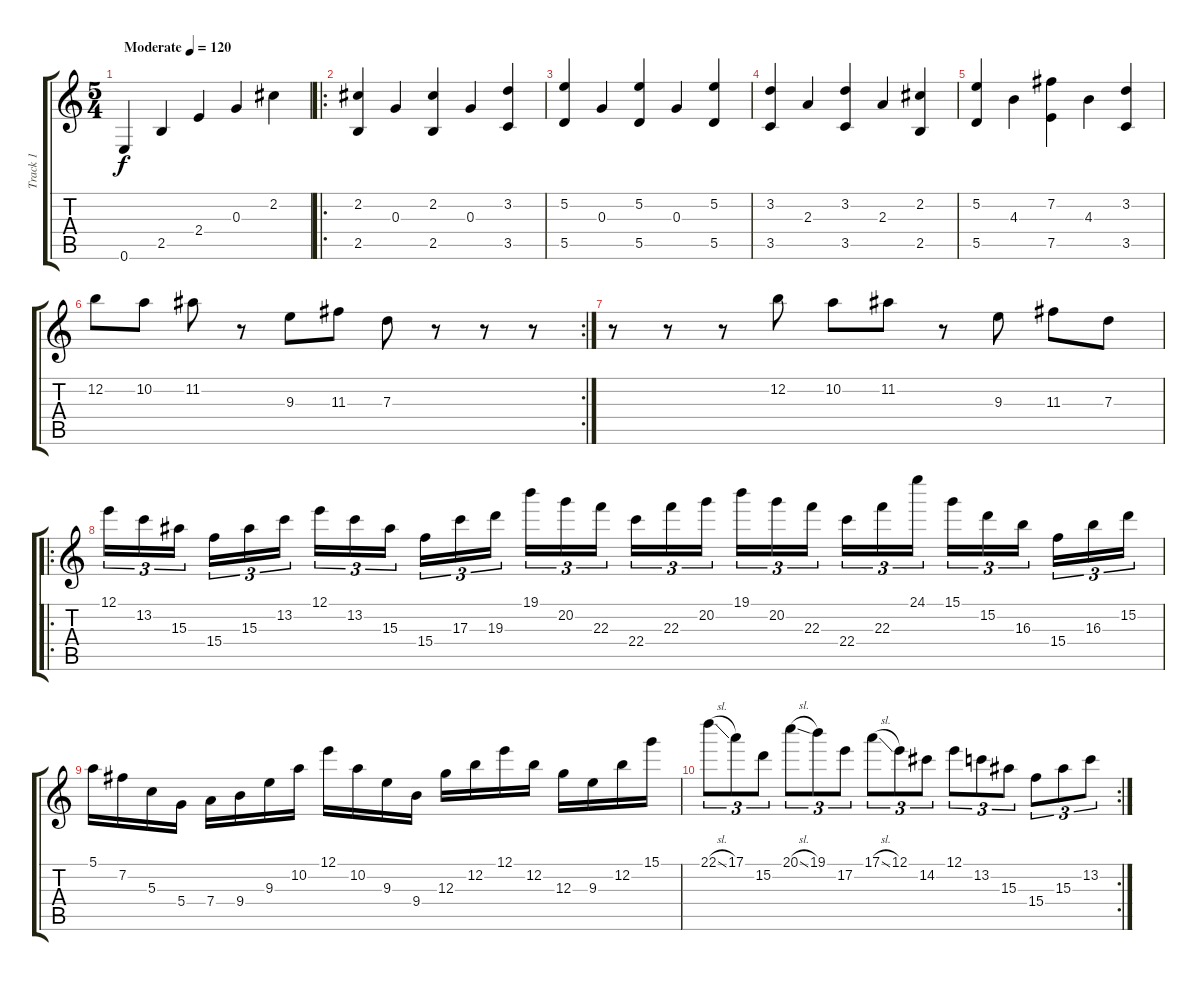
\track ("Track 1" "Track 1") {instrument electricguitarjazz}
\staff {score tabs}
\tuning (E4 B3 G3 D3 A2 E2) {hide}
\ts (5 4)
\tempo (120 "Moderate")
\clef g2
\ks c
0.6.4{dy f instrument electricguitarjazz} 2.5.4 2.4.4 0.3.4 2.2.4 |
\ro
(2.2 2.5).4 0.3.4 (2.2 2.5).4 0.3.4 (3.2 3.5).4 |
(5.2 5.5).4 0.3.4 (5.2 5.5).4 0.3.4 (5.2 5.5).4 |
(3.2 3.5).4 2.3.4 (3.2 3.5).4 2.3.4 (2.2 2.5).4 |
(5.2 5.5).4 4.3.4 (7.2 7.5).4 4.3.4 (3.2 3.5).4 |
\rc 2
12.2.8 10.2.8 11.2.8 r.8 9.3.8 11.3.8 7.3.8 r.8 r.8 r.8 |
r.8 r.8 r.8 12.2.8 10.2.8 11.2.8 r.8 9.3.8 11.3.8 7.3.8 |
\ro
12.1.16{tu (3 2)} 13.2.16{tu (3 2)} 15.3.16{tu (3 2) beam splitsecondary} 15.4.16{tu (3 2)} 15.3.16{tu (3 2)} 13.2.16{tu (3 2)} 12.1.16{tu (3 2)} 13.2.16{tu (3 2)} 15.3.16{tu (3 2) beam splitsecondary} 15.4.16{tu (3 2)} 17.3.16{tu (3 2)} 19.3.16{tu (3 2)} 19.1.16{tu (3 2)} 20.2.16{tu (3 2)} 22.3.16{tu (3 2) beam splitsecondary} 22.4.16{tu (3 2)} 22.3.16{tu (3 2)} 20.2.16{tu (3 2)} 19.1.16{tu (3 2)} 20.2.16{tu (3 2)} 22.3.16{tu (3 2) beam splitsecondary} 22.4.16{tu (3 2)} 22.3.16{tu (3 2)} 24.1.16{tu (3 2)} 15.1.16{tu (3 2)} 15.2.16{tu (3 2)} 16.3.16{tu (3 2) beam splitsecondary} 15.4.16{tu (3 2)} 16.3.16{tu (3 2)} 15.2.16{tu (3 2)} |
5.1.16 7.2.16 5.3.16 5.4.16 7.4.16 9.4.16 9.3.16 10.2.16 12.1.16 10.2.16 9.3.16 9.4.16 12.3.16 12.2.16 12.1.16 12.2.16 12.3.16 9.3.16 12.2.16 15.1.16 |
\rc 2
22.1{sl}.8{tu (3 2)} 17.1.8{tu (3 2)} 15.2.8{tu (3 2)} 20.1{sl}.8{tu (3 2)} 19.1.8{tu (3 2)} 17.2.8{tu (3 2)} 17.1{sl}.8{tu (3 2)} 12.1.8{tu (3 2)} 14.2.8{tu (3 2)} 12.1.8{tu (3 2)} 13.2.8{tu (3 2)} 15.3.8{tu (3 2)} 15.4.8{tu (3 2)} 15.3.8{tu (3 2)} 13.2.8{tu (3 2)}
